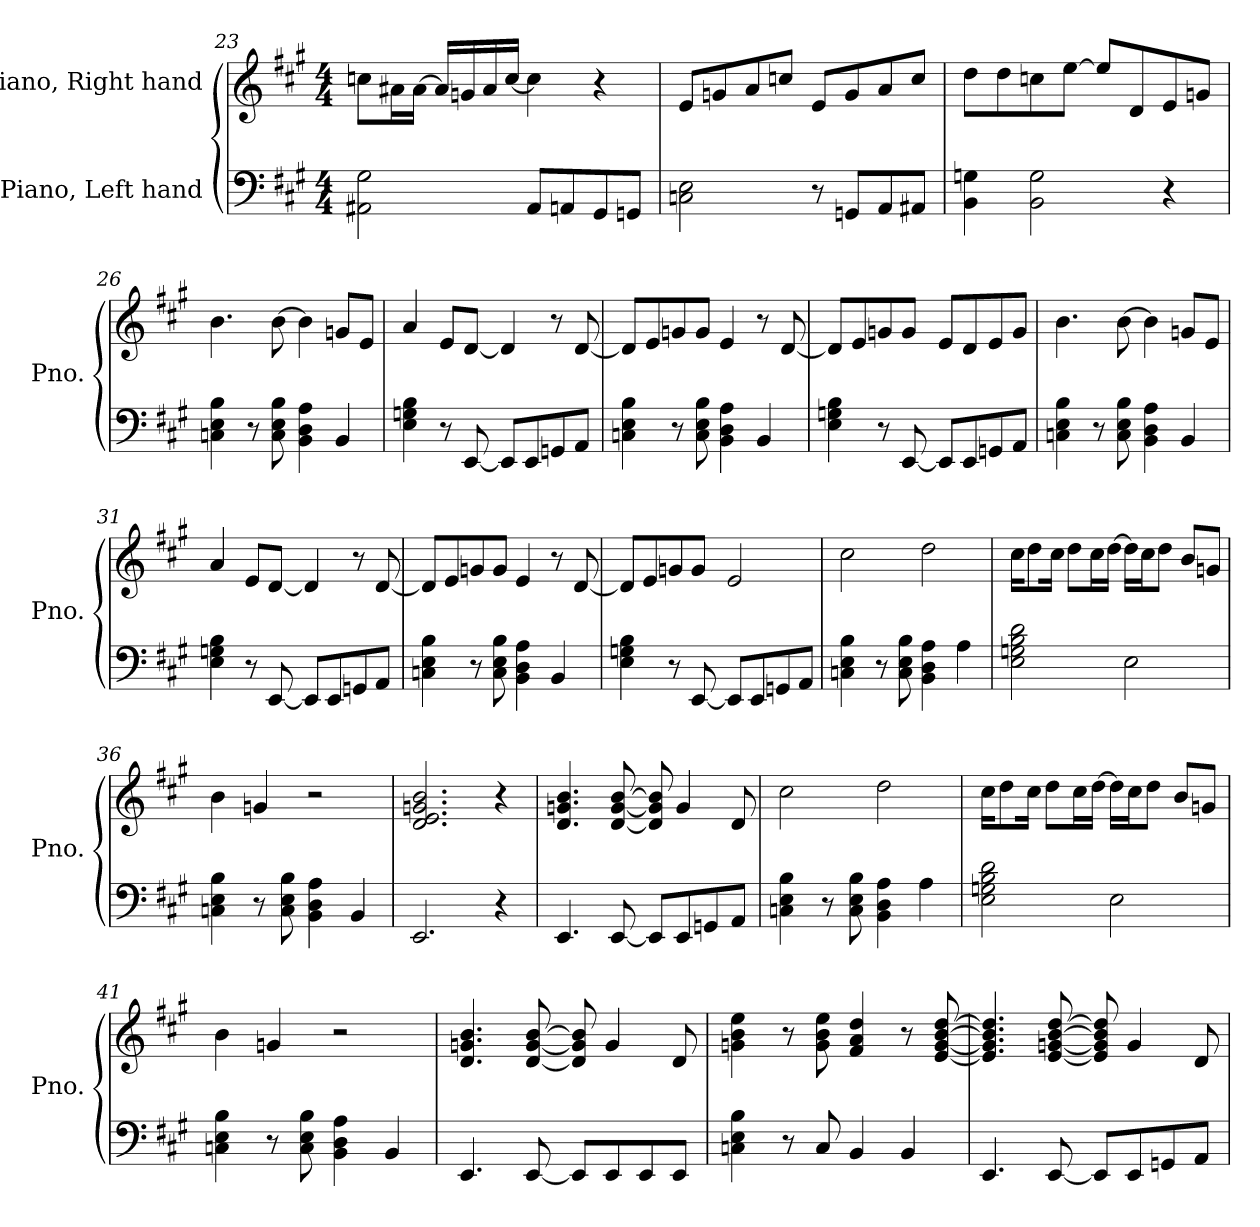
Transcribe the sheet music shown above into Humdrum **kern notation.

**kern	**kern
*part2	*part1
*staff2	*staff1
*I"Piano, Left hand	*I"Piano, Right hand
*I'Pno.	*I'Pno.
*clefF4	*clefG2
*k[f#c#g#]	*k[f#c#g#]
*M4/4	*M4/4
=23	=23
2AA#X\ 2G#\	8ccn\L
.	16a#X\L
.	[16a#\JJ
.	16a#/LL]
.	16gn/
.	16a#/
.	[16cc/JJ
8AA#/L	4cc\]
8AAn/	.
8GG#/	4r
8GGn/J	.
!!LO:PB:g=z
=24	=24
2Cn\ 2E\	8e/L
.	8gn/
.	8a/
.	8ccn/J
8r	8e/L
8GGn/L	8g/
8AA/	8a/
8AA#X/J	8cc/J
=25	=25
4BB\ 4Gn\	8dd\L
.	8dd\
2BB\ 2G\	8ccn\
.	[8ee\J
.	8ee/L]
.	8d/
4r	8e/
.	8gn/J
=26	=26
4Cn\ 4E\ 4B\	4.b\
8r	.
8C\ 8E\ 8B\	[8b\
4BB\ 4D\ 4A\	4b\]
4BB/	8gn/L
.	8e/J
=27	=27
4E\ 4Gn\ 4B\	4a/
8r	8e/L
[8EE/	[8d/J
8EE/L]	4d/]
8EE/	.
8GGn/	8r
8AA/J	[8d/
!!LO:LB:g=z
=28	=28
4Cn\ 4E\ 4B\	8d/L]
.	8e/
8r	8gn/
8C\ 8E\ 8B\	8g/J
4BB\ 4D\ 4A\	4e/
4BB/	8r
.	[8d/
=29	=29
4E\ 4Gn\ 4B\	8d/L]
.	8e/
8r	8gn/
[8EE/	8g/J
8EE/L]	8e/L
8EE/	8d/
8GGn/	8e/
8AA/J	8g/J
=30	=30
4Cn\ 4E\ 4B\	4.b\
8r	.
8C\ 8E\ 8B\	[8b\
4BB\ 4D\ 4A\	4b\]
4BB/	8gn/L
.	8e/J
=31	=31
4E\ 4Gn\ 4B\	4a/
8r	8e/L
[8EE/	[8d/J
8EE/L]	4d/]
8EE/	.
8GGn/	8r
8AA/J	[8d/
!!LO:LB:g=z
=32	=32
4Cn\ 4E\ 4B\	8d/L]
.	8e/
8r	8gn/
8C\ 8E\ 8B\	8g/J
4BB\ 4D\ 4A\	4e/
4BB/	8r
.	[8d/
=33	=33
4E\ 4Gn\ 4B\	8d/L]
.	8e/
8r	8gn/
[8EE/	8g/J
8EE/L]	2e/
8EE/	.
8GGn/	.
8AA/J	.
=34	=34
4Cn\ 4E\ 4B\	2cc#\
8r	.
8C\ 8E\ 8B\	.
4BB\ 4D\ 4A\	2dd\
4A\	.
=35	=35
2E\ 2Gn\ 2B\ 2d\	16cc#\KL
.	8dd\
.	16cc#\Jk
.	8dd\L
.	16cc#\L
.	[16dd\JJ
2E\	16dd\LL]
.	16cc#\J
.	8dd\J
.	8b/L
.	8gn/J
!!LO:LB:g=z
=36	=36
4Cn\ 4E\ 4B\	4b\
8r	4gn/
8C\ 8E\ 8B\	.
4BB\ 4D\ 4A\	2r
4BB/	.
=37	=37
2.EE/	2.d/ 2.e/ 2.gn/ 2.b/
4r	4r
=38	=38
4.EE/	4.d/ 4.gn/ 4.b/
[8EE/	[8d/ [8g/ [8b/
8EE/L]	8d/] 8g/] 8b/]
8EE/	4g/
8GGn/	.
8AA/J	8d/
=39	=39
4Cn\ 4E\ 4B\	2cc#\
8r	.
8C\ 8E\ 8B\	.
4BB\ 4D\ 4A\	2dd\
4A\	.
=40	=40
2E\ 2Gn\ 2B\ 2d\	16cc#\KL
.	8dd\
.	16cc#\Jk
.	8dd\L
.	16cc#\L
.	[16dd\JJ
2E\	16dd\LL]
.	16cc#\J
.	8dd\J
.	8b/L
.	8gn/J
!!LO:LB:g=z
=41	=41
4Cn\ 4E\ 4B\	4b\
8r	4gn/
8C\ 8E\ 8B\	.
4BB\ 4D\ 4A\	2r
4BB/	.
=42	=42
4.EE/	4.d/ 4.gn/ 4.b/
[8EE/	[8d/ [8g/ [8b/
8EE/L]	8d/] 8g/] 8b/]
8EE/	4g/
8EE/	.
8EE/J	8d/
=43	=43
4Cn\ 4E\ 4B\	4gn\ 4b\ 4ee\
8r	8r
8C/	8g\ 8b\ 8ee\
4BB/	4f#/ 4a/ 4dd/
4BB/	8r
.	[8e/ [8g/ [8b/ [8dd/
=44	=44
4.EE/	4.e/] 4.g/] 4.b/] 4.dd/]
[8EE/	[8e/ [8gn/ [8b/ [8dd/
8EE/L]	8e/] 8g/] 8b/] 8dd/]
8EE/	4g/
8GGn/	.
8AA/J	8d/
=	=
*-	*-
